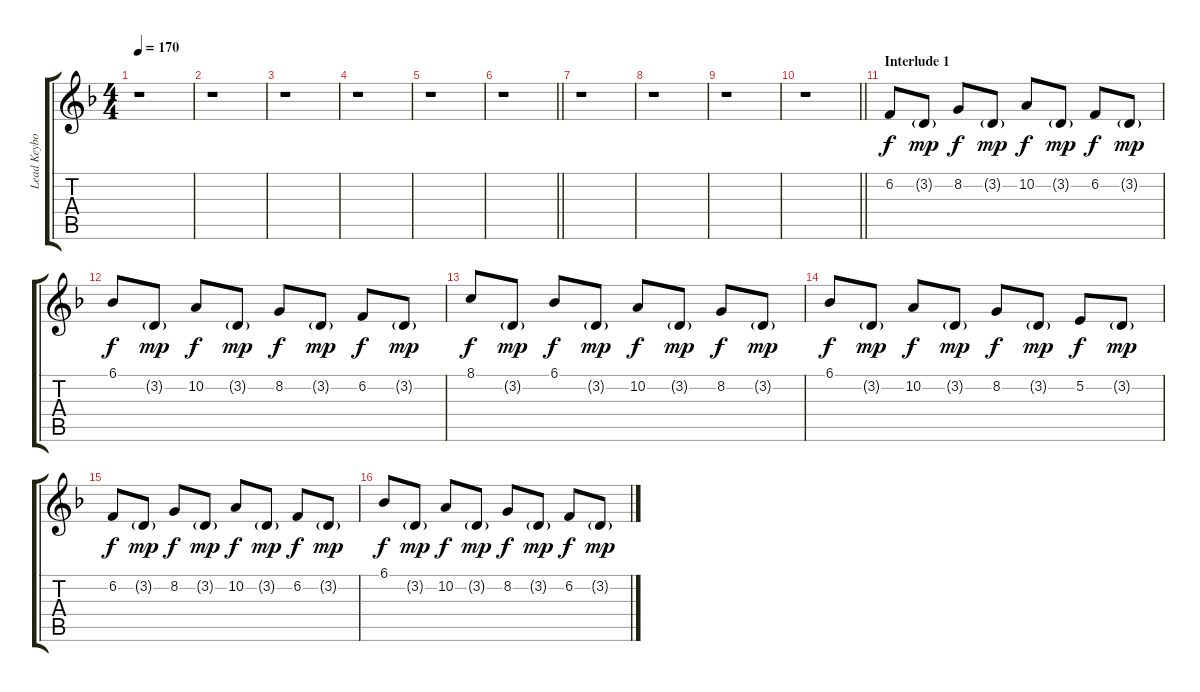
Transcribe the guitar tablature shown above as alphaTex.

\track ("Lead Keyboard 1: Juha Mäenpää" "Lead Keybo") {instrument brasssection}
\staff {score tabs}
\tuning (E4 B3 G3 D3 A2 E2) {hide}
\ts (4 4)
\tempo 170
\clef g2
\ks dminor
r.1{dy f} |
r.1 |
r.1 |
r.1 |
r.1 |
\barLineRight lightlight
r.1 |
r.1 |
r.1 |
r.1 |
\barLineRight lightlight
r.1 |
\section ("" "Interlude 1")
6.2.8{instrument lead2sawtooth} 3.2{g}.8{dy mp} 8.2.8{dy f} 3.2{g}.8{dy mp} 10.2.8{dy f} 3.2{g}.8{dy mp} 6.2.8{dy f} 3.2{g}.8{dy mp} |
6.1.8{dy f} 3.2{g}.8{dy mp} 10.2.8{dy f} 3.2{g}.8{dy mp} 8.2.8{dy f} 3.2{g}.8{dy mp} 6.2.8{dy f} 3.2{g}.8{dy mp} |
8.1.8{dy f} 3.2{g}.8{dy mp} 6.1.8{dy f} 3.2{g}.8{dy mp} 10.2.8{dy f} 3.2{g}.8{dy mp} 8.2.8{dy f} 3.2{g}.8{dy mp} |
6.1.8{dy f} 3.2{g}.8{dy mp} 10.2.8{dy f} 3.2{g}.8{dy mp} 8.2.8{dy f} 3.2{g}.8{dy mp} 5.2.8{dy f} 3.2{g}.8{dy mp} |
6.2.8{dy f} 3.2{g}.8{dy mp} 8.2.8{dy f} 3.2{g}.8{dy mp} 10.2.8{dy f} 3.2{g}.8{dy mp} 6.2.8{dy f} 3.2{g}.8{dy mp} |
6.1.8{dy f} 3.2{g}.8{dy mp} 10.2.8{dy f} 3.2{g}.8{dy mp} 8.2.8{dy f} 3.2{g}.8{dy mp} 6.2.8{dy f} 3.2{g}.8{dy mp}
